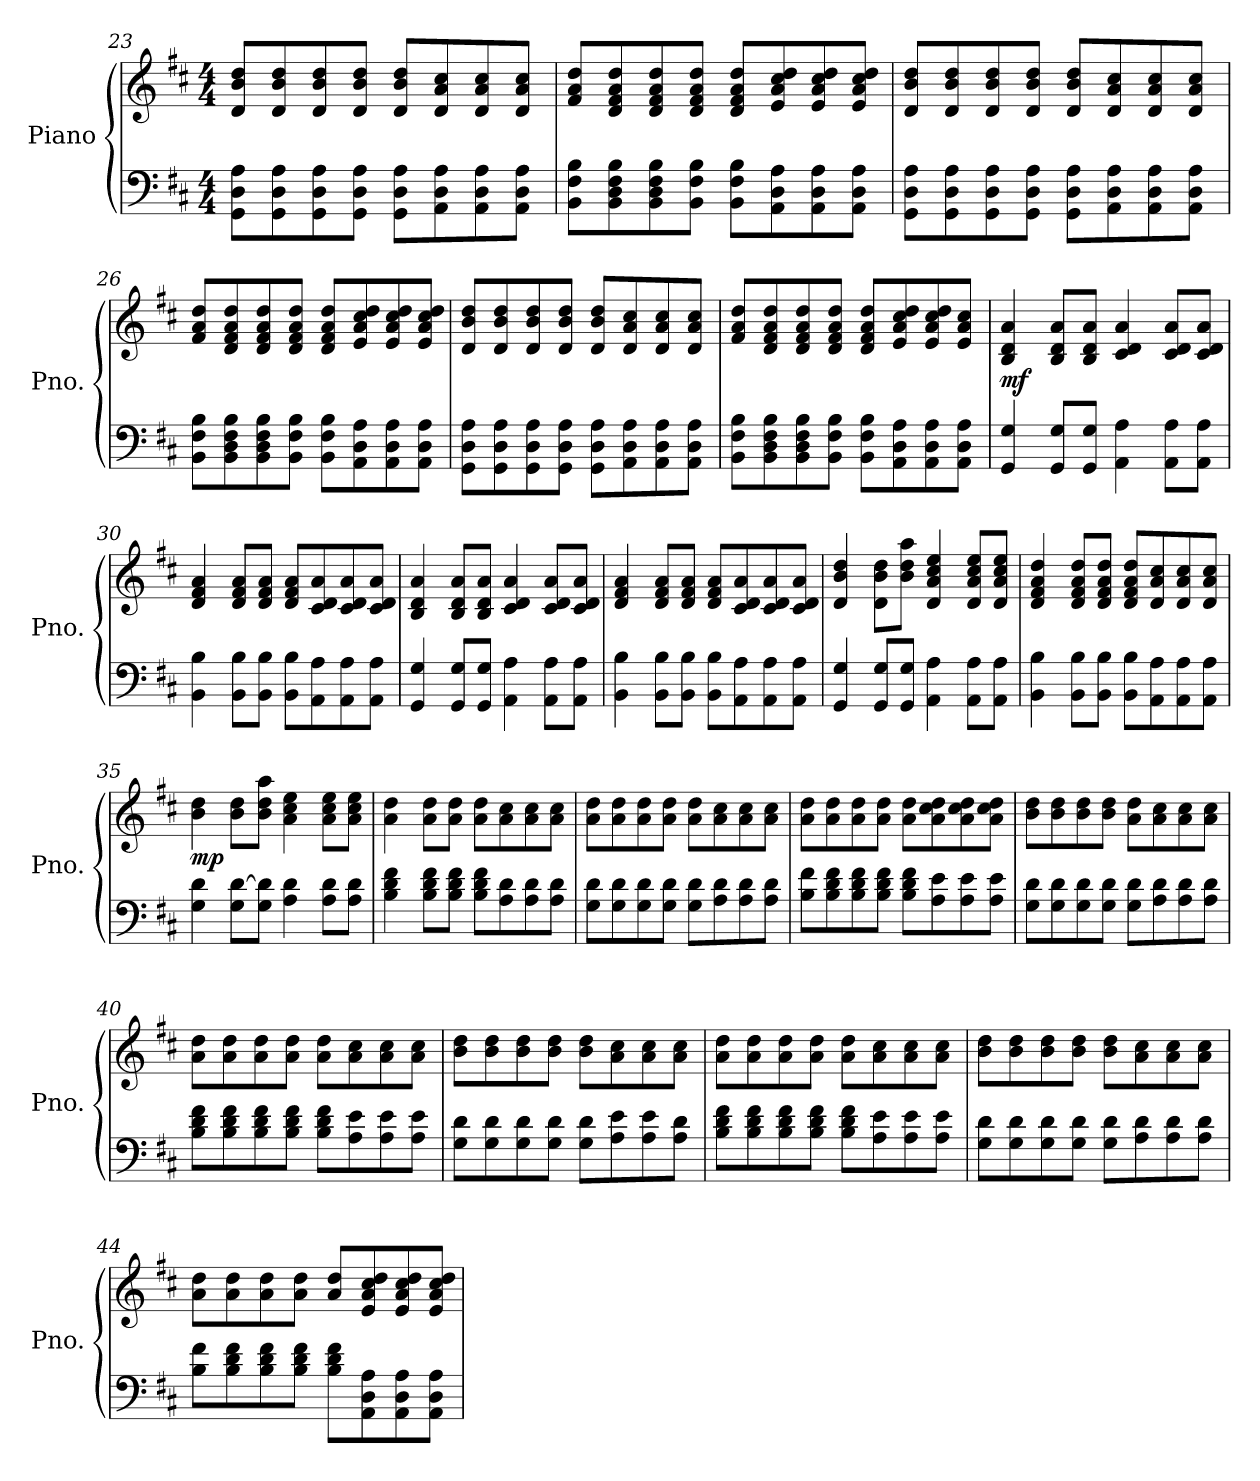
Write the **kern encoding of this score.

**kern	**kern	**dynam
*part1	*part1	*part1
*staff2	*staff1	*staff1/2
*I"Piano	*	*
*I'Pno.	*	*
*clefF4	*clefG2	*
*k[f#c#]	*k[f#c#]	*
*M4/4	*M4/4	*
=23	=23	=23
8GG\ 8D\ 8A\L	8d/ 8b/ 8dd/L	.
8GG\ 8D\ 8A\	8d/ 8b/ 8dd/	.
8GG\ 8D\ 8A\	8d/ 8b/ 8dd/	.
8GG\ 8D\ 8A\J	8d/ 8b/ 8dd/J	.
8GG\ 8D\ 8A\L	8d/ 8b/ 8dd/L	.
8AA\ 8D\ 8A\	8d/ 8a/ 8cc#/	.
8AA\ 8D\ 8A\	8d/ 8a/ 8cc#/	.
8AA\ 8D\ 8A\J	8d/ 8a/ 8cc#/J	.
=24	=24	=24
8BB\ 8F#\ 8B\L	8f#/ 8a/ 8dd/L	.
8BB\ 8D\ 8F#\ 8B\	8d/ 8f#/ 8a/ 8dd/	.
8BB\ 8D\ 8F#\ 8B\	8d/ 8f#/ 8a/ 8dd/	.
8BB\ 8F#\ 8B\J	8d/ 8f#/ 8a/ 8dd/J	.
8BB\ 8F#\ 8B\L	8d/ 8f#/ 8a/ 8dd/L	.
8AA\ 8D\ 8A\	8e/ 8a/ 8cc#/ 8dd/	.
8AA\ 8D\ 8A\	8e/ 8a/ 8cc#/ 8dd/	.
8AA\ 8D\ 8A\J	8e/ 8a/ 8cc#/ 8dd/J	.
=25	=25	=25
8GG\ 8D\ 8A\L	8d/ 8b/ 8dd/L	.
8GG\ 8D\ 8A\	8d/ 8b/ 8dd/	.
8GG\ 8D\ 8A\	8d/ 8b/ 8dd/	.
8GG\ 8D\ 8A\J	8d/ 8b/ 8dd/J	.
8GG\ 8D\ 8A\L	8d/ 8b/ 8dd/L	.
8AA\ 8D\ 8A\	8d/ 8a/ 8cc#/	.
8AA\ 8D\ 8A\	8d/ 8a/ 8cc#/	.
8AA\ 8D\ 8A\J	8d/ 8a/ 8cc#/J	.
!!LO:LB:g=z
=26	=26	=26
8BB\ 8F#\ 8B\L	8f#/ 8a/ 8dd/L	.
8BB\ 8D\ 8F#\ 8B\	8d/ 8f#/ 8a/ 8dd/	.
8BB\ 8D\ 8F#\ 8B\	8d/ 8f#/ 8a/ 8dd/	.
8BB\ 8F#\ 8B\J	8d/ 8f#/ 8a/ 8dd/J	.
8BB\ 8F#\ 8B\L	8d/ 8f#/ 8a/ 8dd/L	.
8AA\ 8D\ 8A\	8e/ 8a/ 8cc#/ 8dd/	.
8AA\ 8D\ 8A\	8e/ 8a/ 8cc#/ 8dd/	.
8AA\ 8D\ 8A\J	8e/ 8a/ 8cc#/ 8dd/J	.
=27	=27	=27
8GG\ 8D\ 8A\L	8d/ 8b/ 8dd/L	.
8GG\ 8D\ 8A\	8d/ 8b/ 8dd/	.
8GG\ 8D\ 8A\	8d/ 8b/ 8dd/	.
8GG\ 8D\ 8A\J	8d/ 8b/ 8dd/J	.
8GG\ 8D\ 8A\L	8d/ 8b/ 8dd/L	.
8AA\ 8D\ 8A\	8d/ 8a/ 8cc#/	.
8AA\ 8D\ 8A\	8d/ 8a/ 8cc#/	.
8AA\ 8D\ 8A\J	8d/ 8a/ 8cc#/J	.
=28	=28	=28
8BB\ 8F#\ 8B\L	8f#/ 8a/ 8dd/L	.
8BB\ 8D\ 8F#\ 8B\	8d/ 8f#/ 8a/ 8dd/	.
8BB\ 8D\ 8F#\ 8B\	8d/ 8f#/ 8a/ 8dd/	.
8BB\ 8F#\ 8B\J	8d/ 8f#/ 8a/ 8dd/J	.
8BB\ 8F#\ 8B\L	8d/ 8f#/ 8a/ 8dd/L	.
8AA\ 8D\ 8A\	8e/ 8a/ 8cc#/ 8dd/	.
8AA\ 8D\ 8A\	8e/ 8a/ 8cc#/ 8dd/	.
8AA\ 8D\ 8A\J	8e/ 8a/ 8cc#/J	.
=29	=29	=29
!	!	!LO:DY:b
4GG/ 4G/	4B/ 4d/ 4a/	mf
8GG/ 8G/L	8B/ 8d/ 8a/L	.
8GG/ 8G/J	8B/ 8d/ 8a/J	.
4AA\ 4A\	4c#/ 4d/ 4a/	.
8AA\ 8A\L	8c#/ 8d/ 8a/L	.
8AA\ 8A\J	8c#/ 8d/ 8a/J	.
!!LO:LB:g=z
=30	=30	=30
4BB\ 4B\	4d/ 4f#/ 4a/	.
8BB\ 8B\L	8d/ 8f#/ 8a/L	.
8BB\ 8B\J	8d/ 8f#/ 8a/J	.
8BB\ 8B\L	8d/ 8f#/ 8a/L	.
8AA\ 8A\	8c#/ 8d/ 8a/	.
8AA\ 8A\	8c#/ 8d/ 8a/	.
8AA\ 8A\J	8c#/ 8d/ 8a/J	.
=31	=31	=31
4GG/ 4G/	4B/ 4d/ 4a/	.
8GG/ 8G/L	8B/ 8d/ 8a/L	.
8GG/ 8G/J	8B/ 8d/ 8a/J	.
4AA\ 4A\	4c#/ 4d/ 4a/	.
8AA\ 8A\L	8c#/ 8d/ 8a/L	.
8AA\ 8A\J	8c#/ 8d/ 8a/J	.
=32	=32	=32
4BB\ 4B\	4d/ 4f#/ 4a/	.
8BB\ 8B\L	8d/ 8f#/ 8a/L	.
8BB\ 8B\J	8d/ 8f#/ 8a/J	.
8BB\ 8B\L	8d/ 8f#/ 8a/L	.
8AA\ 8A\	8c#/ 8d/ 8a/	.
8AA\ 8A\	8c#/ 8d/ 8a/	.
8AA\ 8A\J	8c#/ 8d/ 8a/J	.
=33	=33	=33
4GG/ 4G/	4d/ 4b/ 4dd/	.
8GG/ 8G/L	8d\ 8b\ 8dd\L	.
8GG/ 8G/J	8b\ 8dd\ 8aa\J	.
4AA\ 4A\	4d/ 4a/ 4cc#/ 4ee/	.
8AA\ 8A\L	8d/ 8a/ 8cc#/ 8ee/L	.
8AA\ 8A\J	8d/ 8a/ 8cc#/ 8ee/J	.
!!LO:LB:g=z
=34	=34	=34
4BB\ 4B\	4d/ 4f#/ 4a/ 4dd/	.
8BB\ 8B\L	8d/ 8f#/ 8a/ 8dd/L	.
8BB\ 8B\J	8d/ 8f#/ 8a/ 8dd/J	.
8BB\ 8B\L	8d/ 8f#/ 8a/ 8dd/L	.
8AA\ 8A\	8d/ 8a/ 8cc#/	.
8AA\ 8A\	8d/ 8a/ 8cc#/	.
8AA\ 8A\J	8d/ 8a/ 8cc#/J	.
=35	=35	=35
!	!	!LO:DY:b
4G\ 4d\	4b\ 4dd\	mp
8G\ [8d\L	8b\ 8dd\L	.
8G\ 8d\]J	8b\ 8dd\ 8aa\J	.
4A\ 4d\	4a\ 4cc#\ 4ee\	.
8A\ 8d\L	8a\ 8cc#\ 8ee\L	.
8A\ 8d\J	8a\ 8cc#\ 8ee\J	.
=36	=36	=36
4B\ 4d\ 4f#\	4a\ 4dd\	.
8B\ 8d\ 8f#\L	8a\ 8dd\L	.
8B\ 8d\ 8f#\J	8a\ 8dd\J	.
8B\ 8d\ 8f#\L	8a\ 8dd\L	.
8A\ 8d\	8a\ 8cc#\	.
8A\ 8d\	8a\ 8cc#\	.
8A\ 8d\J	8a\ 8cc#\J	.
=37	=37	=37
8G\ 8d\L	8a\ 8dd\L	.
8G\ 8d\	8a\ 8dd\	.
8G\ 8d\	8a\ 8dd\	.
8G\ 8d\J	8a\ 8dd\J	.
8G\ 8d\L	8a\ 8dd\L	.
8A\ 8d\	8a\ 8cc#\	.
8A\ 8d\	8a\ 8cc#\	.
8A\ 8d\J	8a\ 8cc#\J	.
!!LO:LB:g=z
=38	=38	=38
8B\ 8f#\L	8a\ 8dd\L	.
8B\ 8d\ 8f#\	8a\ 8dd\	.
8B\ 8d\ 8f#\	8a\ 8dd\	.
8B\ 8d\ 8f#\J	8a\ 8dd\J	.
8B\ 8d\ 8f#\L	8a\ 8dd\L	.
8A\ 8e\	8a\ 8cc#\ 8dd\	.
8A\ 8e\	8a\ 8cc#\ 8dd\	.
8A\ 8e\J	8a\ 8cc#\ 8dd\J	.
=39	=39	=39
8G\ 8d\L	8b\ 8dd\L	.
8G\ 8d\	8b\ 8dd\	.
8G\ 8d\	8b\ 8dd\	.
8G\ 8d\J	8b\ 8dd\J	.
8G\ 8d\L	8a\ 8dd\L	.
8A\ 8d\	8a\ 8cc#\	.
8A\ 8d\	8a\ 8cc#\	.
8A\ 8d\J	8a\ 8cc#\J	.
=40	=40	=40
8B\ 8d\ 8f#\L	8a\ 8dd\L	.
8B\ 8d\ 8f#\	8a\ 8dd\	.
8B\ 8d\ 8f#\	8a\ 8dd\	.
8B\ 8d\ 8f#\J	8a\ 8dd\J	.
8B\ 8d\ 8f#\L	8a\ 8dd\L	.
8A\ 8e\	8a\ 8cc#\	.
8A\ 8e\	8a\ 8cc#\	.
8A\ 8e\J	8a\ 8cc#\J	.
!!LO:PB:g=z
=41	=41	=41
8G\ 8d\L	8b\ 8dd\L	.
8G\ 8d\	8b\ 8dd\	.
8G\ 8d\	8b\ 8dd\	.
8G\ 8d\J	8b\ 8dd\J	.
8G\ 8d\L	8b\ 8dd\L	.
8A\ 8e\	8a\ 8cc#\	.
8A\ 8e\	8a\ 8cc#\	.
8A\ 8d\J	8a\ 8cc#\J	.
=42	=42	=42
8B\ 8d\ 8f#\L	8a\ 8dd\L	.
8B\ 8d\ 8f#\	8a\ 8dd\	.
8B\ 8d\ 8f#\	8a\ 8dd\	.
8B\ 8d\ 8f#\J	8a\ 8dd\J	.
8B\ 8d\ 8f#\L	8a\ 8dd\L	.
8A\ 8e\	8a\ 8cc#\	.
8A\ 8e\	8a\ 8cc#\	.
8A\ 8e\J	8a\ 8cc#\J	.
=43	=43	=43
8G\ 8d\L	8b\ 8dd\L	.
8G\ 8d\	8b\ 8dd\	.
8G\ 8d\	8b\ 8dd\	.
8G\ 8d\J	8b\ 8dd\J	.
8G\ 8d\L	8b\ 8dd\L	.
8A\ 8d\	8a\ 8cc#\	.
8A\ 8d\	8a\ 8cc#\	.
8A\ 8d\J	8a\ 8cc#\J	.
!!LO:LB:g=z
=44	=44	=44
8B\ 8f#\L	8a\ 8dd\L	.
8B\ 8d\ 8f#\	8a\ 8dd\	.
8B\ 8d\ 8f#\	8a\ 8dd\	.
8B\ 8d\ 8f#\J	8a\ 8dd\J	.
8B\ 8d\ 8f#\L	8a/ 8dd/L	.
8AA\ 8D\ 8A\	8e/ 8a/ 8cc#/ 8dd/	.
8AA\ 8D\ 8A\	8e/ 8a/ 8cc#/ 8dd/	.
8AA\ 8D\ 8A\J	8e/ 8a/ 8cc#/ 8dd/J	.
=	=	=
*-	*-	*-
